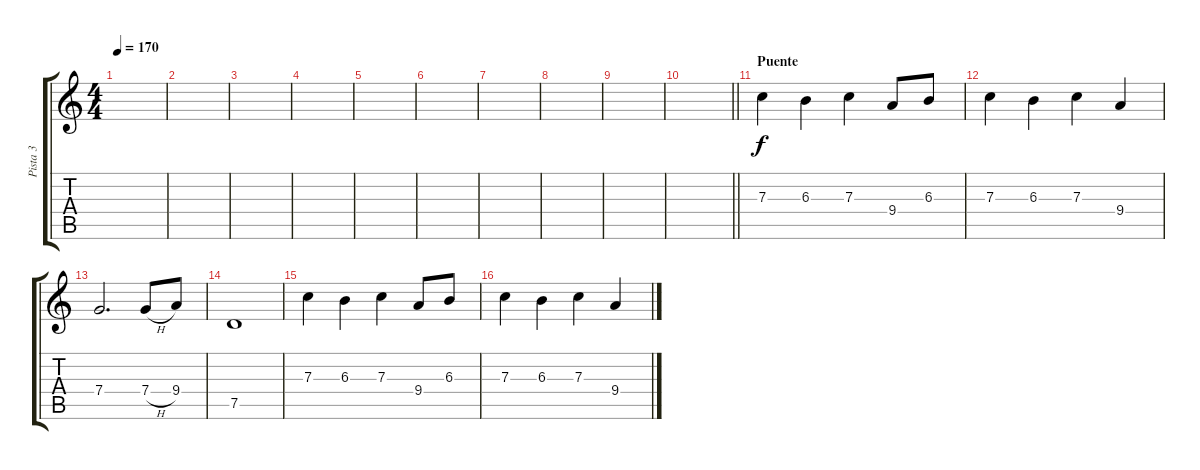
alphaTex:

\track ("Pista 3" "Pista 3") {instrument distortionguitar}
\staff {score tabs}
\tuning (D4 A3 F3 C3 G2 C2) {hide}
\ts (4 4)
\tempo 170
\clef g2
\ks c
|
|
|
|
|
|
|
|
|
\barLineRight lightlight
|
\section ("" "Puente")
7.3.4 6.3.4 7.3.4 9.4.8 6.3.8 |
7.3.4 6.3.4 7.3.4 9.4.4 |
7.4.2{d} 7.4{h}.8 9.4.8 |
7.5.1 |
7.3.4 6.3.4 7.3.4 9.4.8 6.3.8 |
7.3.4 6.3.4 7.3.4 9.4.4
